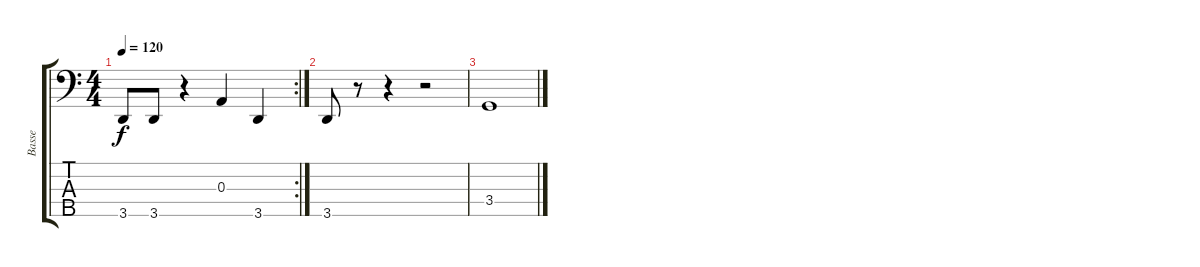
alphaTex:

\track ("Basse" "Basse") {instrument acousticguitarnylon}
\staff {score tabs}
\tuning (G2 D2 A1 E1 B0) {hide}
\rc 2
\ts (4 4)
\tempo 120
\clef f4
\ks c
3.5.8{dy f} 3.5.8 r.4 0.3.4 3.5.4 |
3.5.8 r.8 r.4 r.2 |
3.4.1
